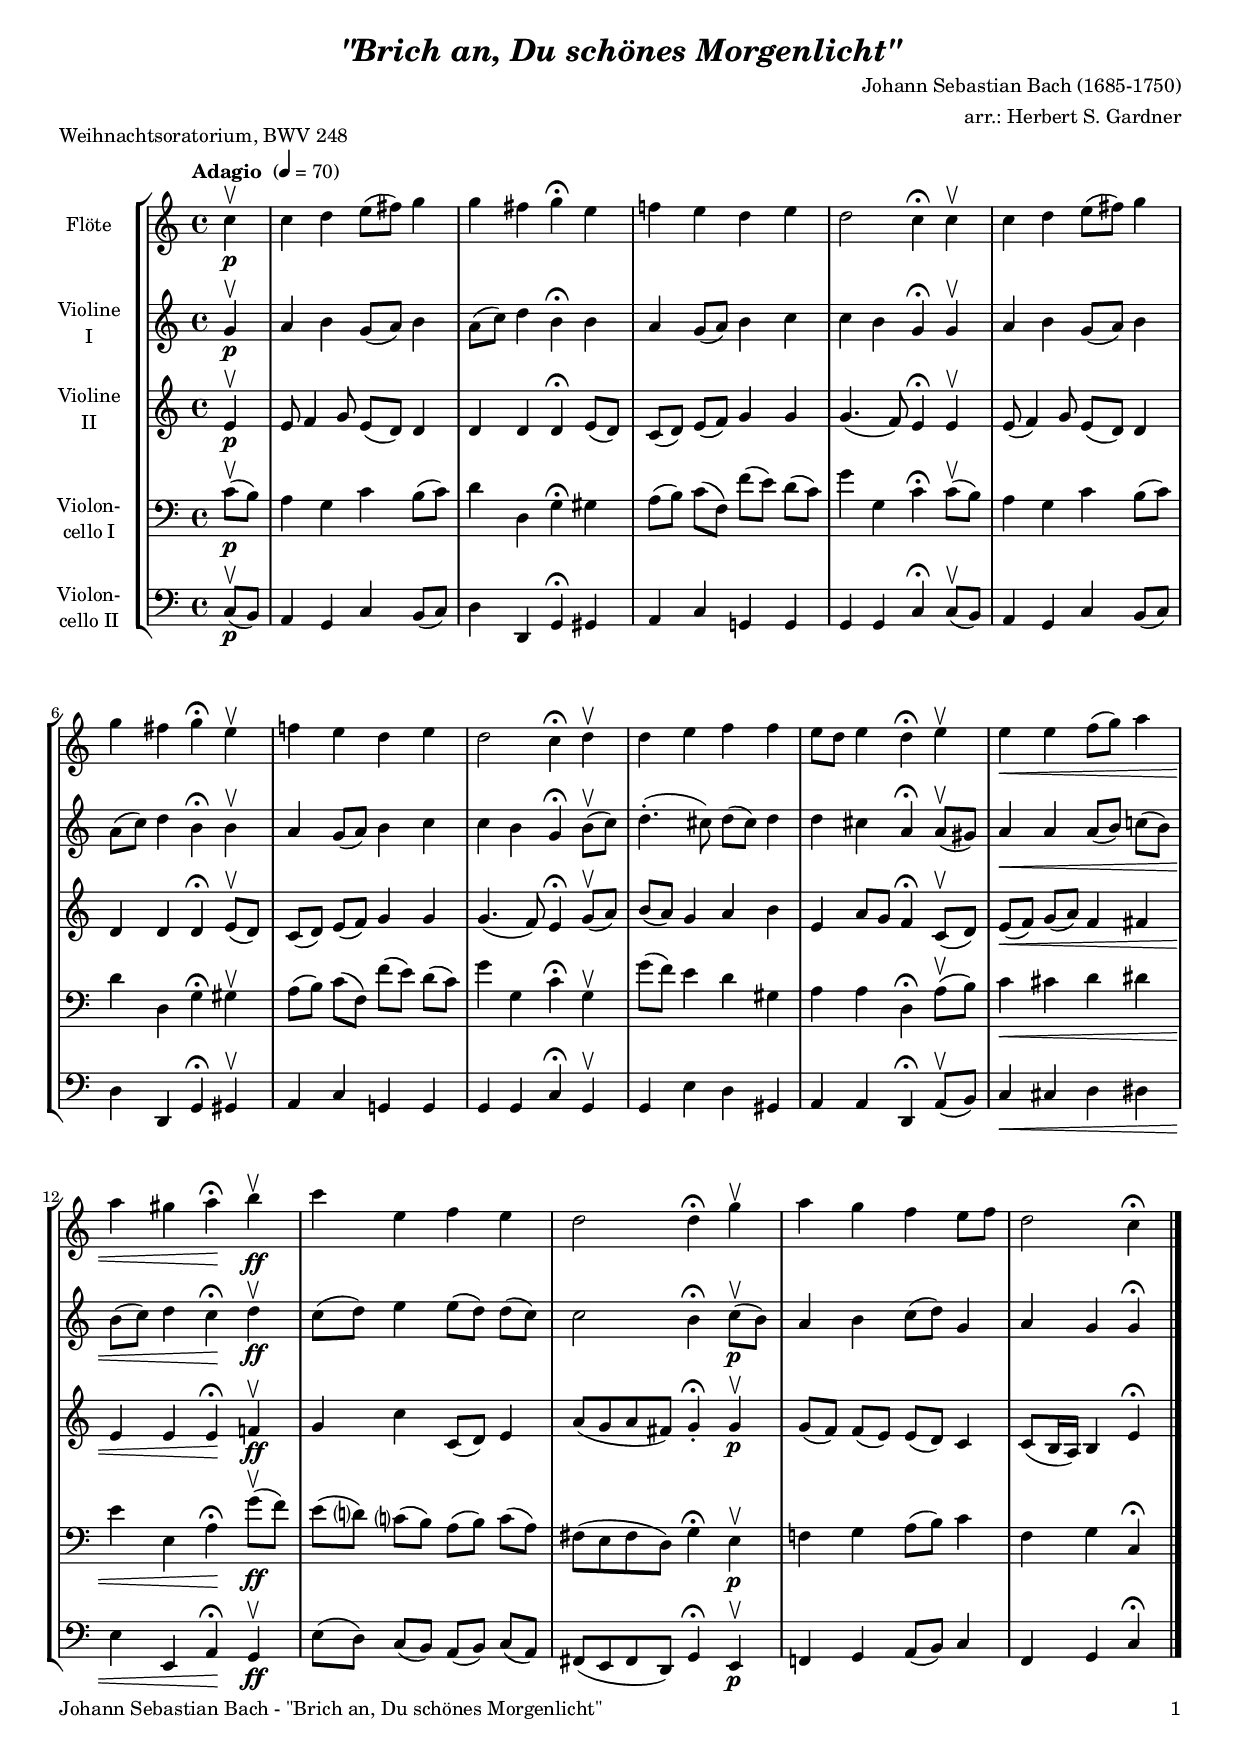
\version "2.24.4"
\include "deutsch.ly"

#(set-global-staff-size 17)

\header {
  title     = \markup \bold \italic "\"Brich an, Du schönes Morgenlicht\""
  composer  = "Johann Sebastian Bach (1685-1750)"
  arranger  = "arr.: Herbert S. Gardner"
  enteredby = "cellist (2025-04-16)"
  piece     = "Weihnachtsoratorium, BWV 248"
}

voiceconsts = {
  \key g \major
  \time 4/4
  \clef "treble"
%  \numericTimeSignature
  \compressEmptyMeasures
  % Set default beaming for all staves
  \set Timing.beamExceptions = #'()
  \set Timing.baseMoment     = #(ly:make-moment 1 4)
  \set Timing.beatStructure  = #'(1 1 1 1)
  \tempo "Adagio " 4=70
}

mifl = "flute"
mist = "string ensemble 1"
mivl = "violin"
miba = "cello"
mipz = "pizzicato strings"

boxa = { \bar "||" \mark \markup \box \italic "A" }
boxb = { \bar "||" \mark \markup \box \italic "B" \key d \major }

va = \relative c'' {
  \voiceconsts

  \partial 4 g4\p\upbow
  g a h8( cis) d4
  d cis d\fermata h
  c! h a h
  a2 g4\fermata g\upbow
  g a h8( cis) d4

  d cis d\fermata h\upbow
  c! h a h
  a2 g4\fermata a\upbow
  a h c c
  h8 a h4 a\fermata h\upbow
  h\< h c8( d) e4

  e dis e\fermata\! fis\upbow\ff
  g h, c h
  a2 a4\fermata d\upbow
  e d c h8 c
  \partial 2. a2 g4\fermata \bar "|."
}

vb = \relative c' {
  \voiceconsts

  \partial 4 d4\upbow\p
  e fis d8( e) fis4
  e8( g) a4 fis\fermata fis
  e d8( e) fis4 g
  g fis d\fermata d\upbow
  e fis d8( e) fis4

  e8( g) a4 fis\fermata fis\upbow
  e d8( e) fis4 g
  g fis d\fermata fis8(\upbow g)
  a4.(-. gis8) a( gis) a4
  a gis e\fermata e8(\upbow dis)

  e4\< e e8( fis) g!( fis)
  fis( g) a4 g\fermata\! a\upbow\ff
  g8( a) h4 h8( a) a( g)
  g2 fis4\fermata g8(\upbow\p fis)
  e4 fis g8( a) d,4
  \partial 2. e d d\fermata \bar "|."
}

vc = \relative c' {
  \voiceconsts
  
  \partial 4 h4\upbow\p
  h8 c4 d8 h( a) a4
  a a a\fermata h8( a)
  g( a) h( c) d4 d
  d4.( c8) h4\fermata h\upbow
  h8( c4) d8 h( a) a4

  a a a\fermata h8(\upbow a)
  g( a) h( c) d4 d
  d4.( c8) h4\fermata d8(\upbow e)
  fis( e) d4 e fis
  h, e8 d c4\fermata g8(\upbow a)

  h(\< c) d( e) c4 cis
  h h h\fermata\! c!\upbow\ff
  d g g,8( a) h4
  e8([ d e cis)] d4-.\fermata d\upbow\p
  d8( c) c( h) h( a) g4

  \partial 2. g8( fis16 e) fis4 h\fermata \bar "|."
}

vd = \relative c' {
  \voiceconsts
  \clef "bass"

  \partial 4 g8(\upbow\p fis)
  e4 d g fis8( g)
  a4 a, d\fermata dis
  e8( fis) g( c,) c'( h) a( g)
  d'4 d, g\fermata g8(\upbow fis)

  e4 d g fis8( g)
  a4 a, d\fermata dis\upbow
  e8( fis) g( c,) c'( h) a( g)
  d'4 d, g\fermata d\upbow
  d'8( c) h4 a dis,

  e e a,\fermata e'8(\upbow fis)
  g4\< gis a ais
  h h, e\fermata\! d'8(\upbow\ff c)
  h( a?) g?( fis) e( fis) g( e)
  cis[( h cis a)] d4\fermata h\upbow\p

  c! d e8( fis) g4
  \partial 2. c, d g,\fermata \bar "|."
}

ve = \relative c' {
  \voiceconsts
  \clef "bass"
  
  \partial 4 g8(\upbow\p fis)
  e4 d g fis8( g)
  a4 a, d\fermata dis
  e g d! d
  d d g\fermata g8(\upbow fis)
  e4 d g fis8( g)

  a4 a, d\fermata dis\upbow
  e g d! d
  d d g\fermata d\upbow
  d h' a dis,
  e e a,\fermata e'8(\upbow fis)
  g4\< gis a ais

  h h, e\fermata\! d\upbow\ff
  h'8( a) g( fis) e( fis) g( e)
  cis[( h cis a)] d4\fermata h\upbow\p
  c! d e8( fis) g4
  \partial 2. c, d g\fermata \bar "|."
}


music = \new StaffGroup <<
      \new Staff {
	\set Staff.midiInstrument = \mifl
	\set Staff.instrumentName = \markup \center-column { "Flöte" }
	\transpose g c' { \va }
      }

      \new Staff {
	\set Staff.midiInstrument = \mivl
	\set Staff.instrumentName = \markup \center-column { "Violine" "I" }
	\transpose g c' { \vb }
      }

      \new Staff {
	\set Staff.midiInstrument = \mivl
	\set Staff.instrumentName = \markup \center-column { "Violine" "II" }
	\transpose g c' { \vc }
      }

      \new Staff {
	\set Staff.midiInstrument = \miba
	\set Staff.instrumentName = \markup \center-column { "Violon-" "cello I" }
	\transpose g c' { \vd }
      }

      \new Staff {
	\set Staff.midiInstrument = \miba
	\set Staff.instrumentName = \markup \center-column { "Violon-" "cello II" }
	\transpose g c { \ve }
      }
>>

\book {
   \paper {
    print-page-number = ##t
    print-first-page-number = ##t
    ragged-last-bottom = ##f
    oddHeaderMarkup = \markup \null
    evenHeaderMarkup = \markup \null
    oddFooterMarkup = \markup {
      \fill-line {
        \if \should-print-page-number
        "Johann Sebastian Bach - \"Brich an, Du schönes Morgenlicht\"" \fromproperty #'page:page-number-string
      }
    }
    evenFooterMarkup = \oddFooterMarkup
  } \score {
    \music
    \layout {}
  }

  \score {
    \unfoldRepeats \music

    \midi {
      \context {
        \Score
      }
    }
  }
}